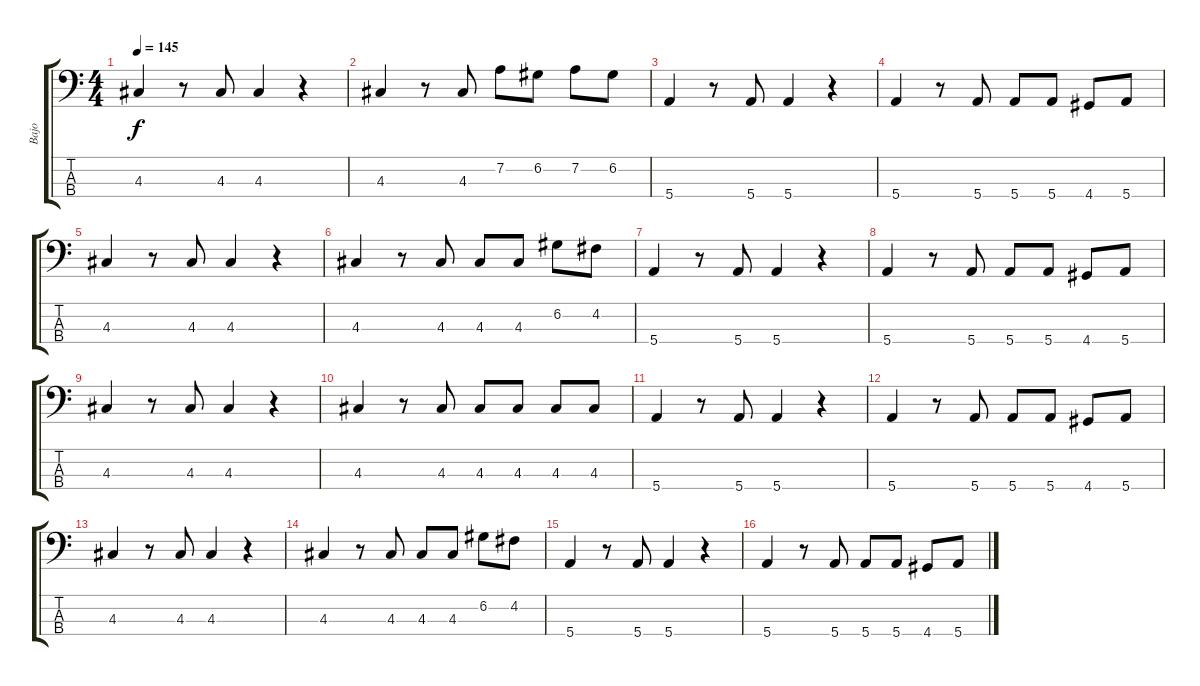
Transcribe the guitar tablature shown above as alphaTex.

\track ("Bajo" "Bajo") {instrument electricbasspick}
\staff {score tabs}
\tuning (G2 D2 A1 E1) {hide}
\ts (4 4)
\tempo 145
\clef f4
\ks c
4.3.4{dy f} r.8 4.3.8 4.3.4 r.4 |
4.3.4 r.8 4.3.8 7.2.8 6.2.8 7.2.8 6.2.8 |
5.4.4 r.8 5.4.8 5.4.4 r.4 |
5.4.4 r.8 5.4.8 5.4.8 5.4.8 4.4.8 5.4.8 |
4.3.4 r.8 4.3.8 4.3.4 r.4 |
4.3.4 r.8 4.3.8 4.3.8 4.3.8 6.2.8 4.2.8 |
5.4.4 r.8 5.4.8 5.4.4 r.4 |
5.4.4 r.8 5.4.8 5.4.8 5.4.8 4.4.8 5.4.8 |
4.3.4 r.8 4.3.8 4.3.4 r.4 |
4.3.4 r.8 4.3.8 4.3.8 4.3.8 4.3.8 4.3.8 |
5.4.4 r.8 5.4.8 5.4.4 r.4 |
5.4.4 r.8 5.4.8 5.4.8 5.4.8 4.4.8 5.4.8 |
4.3.4 r.8 4.3.8 4.3.4 r.4 |
4.3.4 r.8 4.3.8 4.3.8 4.3.8 6.2.8 4.2.8 |
5.4.4 r.8 5.4.8 5.4.4 r.4 |
5.4.4 r.8 5.4.8 5.4.8 5.4.8 4.4.8 5.4.8
